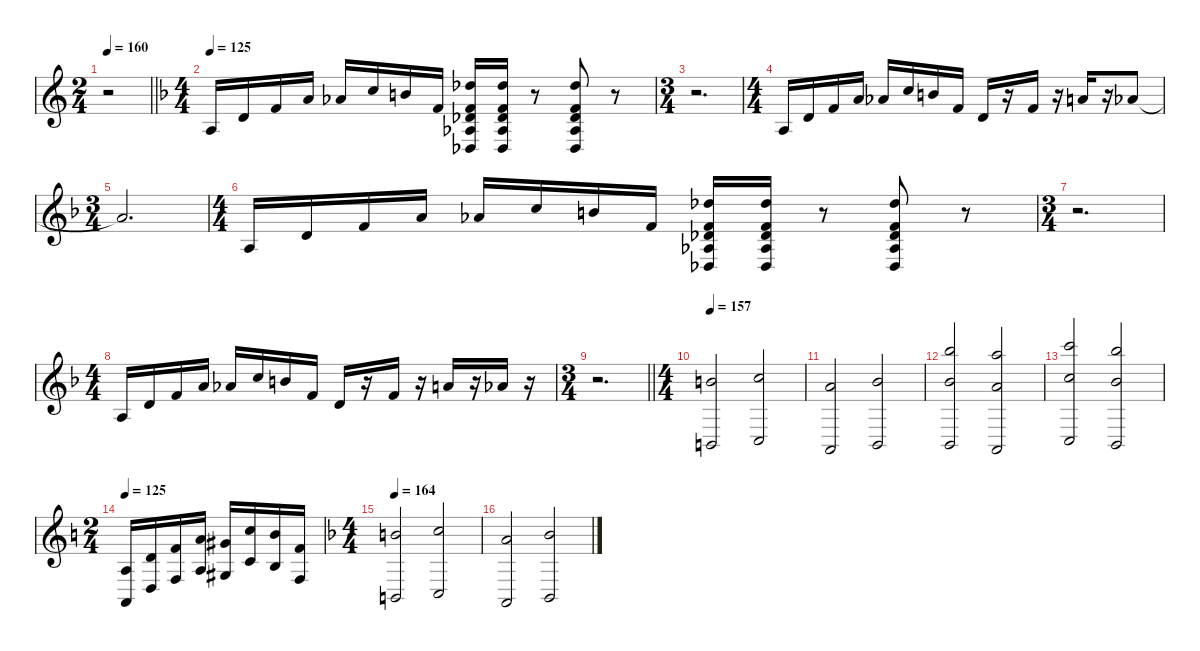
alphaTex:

\defaultSystemsLayout 4
\hideDynamics
\bracketExtendMode nobrackets
\singleTrackTrackNamePolicy hidden
\multiTrackTrackNamePolicy hidden
\otherSystemsTrackNameOrientation horizontal
\track ("Keyboards 2" "vln.") {defaultSystemsLayout 4 instrument stringensemble1}
\staff {score}
\tuning (E4 B3 G3 D3 A2 E2 A1)
\ts (2 4)
\beaming (8 2 2)
\tempo 160
\clef g2
\barLineRight lightlight
\ks c
r.2{dy ff beam Down} |
\ts (4 4)
\beaming (8 2 2 2 2)
\tempo 125
\ks f
7.4{acc forcenatural}.16{dy f beam Up} 7.3{acc forcenatural}.16{beam Up} 10.3{acc forcenatural}.16{beam Up} 10.2{acc forcenatural}.16{beam Up} 9.2{acc b}.16{beam Up} 8.1{acc forcenatural}.16{beam Up} 7.1{acc forcenatural}.16{beam Up} 6.2{acc forcenatural}.16{beam Up} (9.1{acc b} 6.2{acc forcenatural} 6.3{acc b} 6.4{acc b} 4.5{acc b}).16{beam Up} (9.1{acc b} 6.2{acc forcenatural} 6.3{acc b} 6.4{acc b} 4.5{acc b}).16{beam Up} r.8{beam Up} (9.1{acc b} 6.2{acc forcenatural} 6.3{acc b} 6.4{acc b} 4.5{acc b}).8{beam Up} r.8{beam Up} |
\ts (3 4)
\beaming (8 2 2 2)
r.2{d beam Down} |
\ts (4 4)
\beaming (8 2 2 2 2)
7.4{acc forcenatural}.16{beam Up} 7.3{acc forcenatural}.16{beam Up} 10.3{acc forcenatural}.16{beam Up} 10.2{acc forcenatural}.16{beam Up} 9.2{acc b}.16{beam Up} 8.1{acc forcenatural}.16{beam Up} 7.1{acc forcenatural}.16{beam Up} 6.2{acc forcenatural}.16{beam Up} 7.3{acc forcenatural}.16{beam Up} r.16{beam Up} 10.3{acc forcenatural}.16{beam Up} r.16{beam Up} 10.2{acc forcenatural}.16{beam Up} r.16{beam Up} 9.2{acc b}.8{beam Up} |
\ts (3 4)
\beaming (8 2 2 2)
9.2{t acc b}.2{d beam Up} |
\ts (4 4)
\beaming (8 2 2 2 2)
7.4{acc forcenatural}.16{beam Up} 7.3{acc forcenatural}.16{beam Up} 10.3{acc forcenatural}.16{beam Up} 10.2{acc forcenatural}.16{beam Up} 9.2{acc b}.16{beam Up} 8.1{acc forcenatural}.16{beam Up} 7.1{acc forcenatural}.16{beam Up} 6.2{acc forcenatural}.16{beam Up} (9.1{acc b} 6.2{acc forcenatural} 6.3{acc b} 6.4{acc b} 4.5{acc b}).16{beam Up} (9.1{acc b} 6.2{acc forcenatural} 6.3{acc b} 6.4{acc b} 4.5{acc b}).16{beam Up} r.8{beam Up} (9.1{acc b} 6.2{acc forcenatural} 6.3{acc b} 6.4{acc b} 4.5{acc b}).8{beam Up} r.8{beam Up} |
\ts (3 4)
\beaming (8 2 2 2)
r.2{d beam Down} |
\ts (4 4)
\beaming (8 2 2 2 2)
7.4{acc forcenatural}.16{beam Up} 7.3{acc forcenatural}.16{beam Up} 10.3{acc forcenatural}.16{beam Up} 10.2{acc forcenatural}.16{beam Up} 9.2{acc b}.16{beam Up} 8.1{acc forcenatural}.16{beam Up} 7.1{acc forcenatural}.16{beam Up} 6.2{acc forcenatural}.16{beam Up} 7.3{acc forcenatural}.16{beam Up} r.16{beam Up} 10.3{acc forcenatural}.16{beam Up} r.16{beam Up} 10.2{acc forcenatural}.16{beam Up} r.16{beam Up} 9.2{acc b}.16{beam Up} r.16{beam Up} |
\ts (3 4)
\beaming (8 2 2 2)
\barLineRight lightlight
r.2{d beam Down} |
\ts (4 4)
\beaming (8 2 2 2 2)
\tempo 157
(16.3{acc forcenatural} 7.6{acc forcenatural}).2{instrument synthstrings1 beam Up} (13.2{acc forcenatural} 3.5{acc forcenatural}).2{beam Up} |
(14.3{acc forcenatural} 5.6{acc forcenatural}).2{beam Up} (15.3{acc b} 6.6{acc b}).2{beam Up} |
(18.1{acc b} 15.3{acc b} 6.6{acc b}).2{beam Up} (17.1{acc forcenatural} 14.3{acc forcenatural} 5.6{acc forcenatural}).2{beam Up} |
(20.1{acc forcenatural} 13.2{acc forcenatural} 3.5{acc forcenatural}).2{beam Up} (18.1{acc b} 15.3{acc b} 6.6{acc b}).2{beam Up} |
\ts (2 4)
\beaming (8 2 2)
\tempo 125
\ks c
(7.4 5.6).16{instrument lead2sawtooth beam Up} (7.3 5.5).16{beam Up} (10.3 8.5).16{beam Up} (10.2 7.4).16{beam Up} (9.2{acc #} 6.4{acc #}).16{beam Up} (8.1 5.3).16{beam Up} (7.1 4.3).16{beam Up} (6.2 3.4).16{beam Up} |
\ts (4 4)
\beaming (8 2 2 4)
\tempo 164
\ks f
(16.3{acc forcenatural} 7.6{acc forcenatural}).2{instrument synthstrings1 beam Up} (13.2{acc forcenatural} 3.5{acc forcenatural}).2{beam Up} |
(14.3{acc forcenatural} 5.6{acc forcenatural}).2{beam Up} (15.3{acc b} 6.6{acc b}).2{beam Up}
